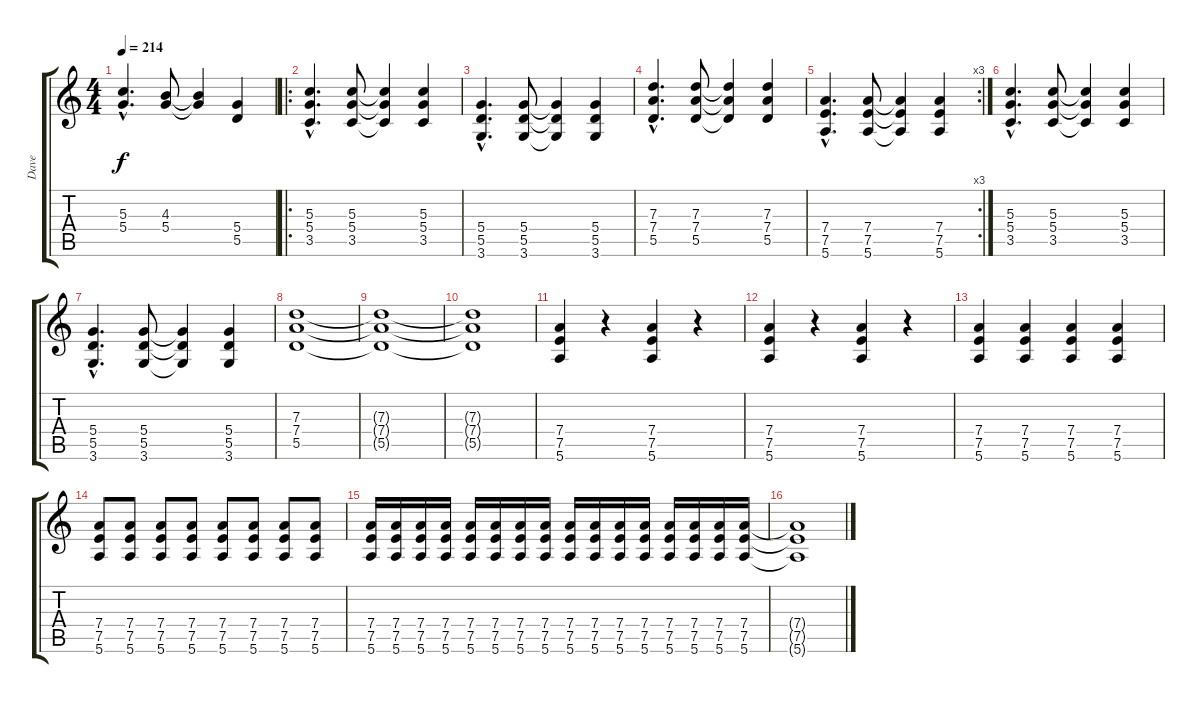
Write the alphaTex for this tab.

\track ("Dave" "Dave") {instrument distortionguitar}
\staff {score tabs}
\tuning (E4 B3 G3 D3 A2 E2) {hide}
\ts (4 4)
\tempo 214
\clef g2
\ks c
(5.3{hac} 5.4{hac}).4{d dy f} (4.3 5.4).8 (4.3{t} 5.4{t}).4 (5.4 5.5).4 |
\ro
(5.3{hac} 5.4{hac} 3.5{hac}).4{d} (5.3 5.4 3.5).8 (5.3{t} 5.4{t} 3.5{t}).4 (5.3 5.4 3.5).4 |
(5.4{hac} 5.5{hac} 3.6{hac}).4{d} (5.4 5.5 3.6).8 (5.4{t} 5.5{t} 3.6{t}).4 (5.4 5.5 3.6).4 |
(7.3{hac} 7.4{hac} 5.5{hac}).4{d} (7.3 7.4 5.5).8 (7.3{t} 7.4{t} 5.5{t}).4 (7.3 7.4 5.5).4 |
\rc 3
(7.4{hac} 7.5{hac} 5.6{hac}).4{d} (7.4 7.5 5.6).8 (7.4{t} 7.5{t} 5.6{t}).4 (7.4 7.5 5.6).4 |
(5.3{hac} 5.4{hac} 3.5{hac}).4{d} (5.3 5.4 3.5).8 (5.3{t} 5.4{t} 3.5{t}).4 (5.3 5.4 3.5).4 |
(5.4{hac} 5.5{hac} 3.6{hac}).4{d} (5.4 5.5 3.6).8 (5.4{t} 5.5{t} 3.6{t}).4 (5.4 5.5 3.6).4 |
(7.3 7.4 5.5).1 |
(7.3{t} 7.4{t} 5.5{t}).1 |
(7.3{t} 7.4{t} 5.5{t}).1 |
(7.4 7.5 5.6).4 r.4 (7.4 7.5 5.6).4 r.4 |
(7.4 7.5 5.6).4 r.4 (7.4 7.5 5.6).4 r.4 |
(7.4 7.5 5.6).4 (7.4 7.5 5.6).4 (7.4 7.5 5.6).4 (7.4 7.5 5.6).4 |
(7.4 7.5 5.6).8 (7.4 7.5 5.6).8 (7.4 7.5 5.6).8 (7.4 7.5 5.6).8 (7.4 7.5 5.6).8 (7.4 7.5 5.6).8 (7.4 7.5 5.6).8 (7.4 7.5 5.6).8 |
(7.4 7.5 5.6).16 (7.4 7.5 5.6).16 (7.4 7.5 5.6).16 (7.4 7.5 5.6).16 (7.4 7.5 5.6).16 (7.4 7.5 5.6).16 (7.4 7.5 5.6).16 (7.4 7.5 5.6).16 (7.4 7.5 5.6).16 (7.4 7.5 5.6).16 (7.4 7.5 5.6).16 (7.4 7.5 5.6).16 (7.4 7.5 5.6).16 (7.4 7.5 5.6).16 (7.4 7.5 5.6).16 (7.4 7.5 5.6).16 |
(7.4{t} 7.5{t} 5.6{t}).1
